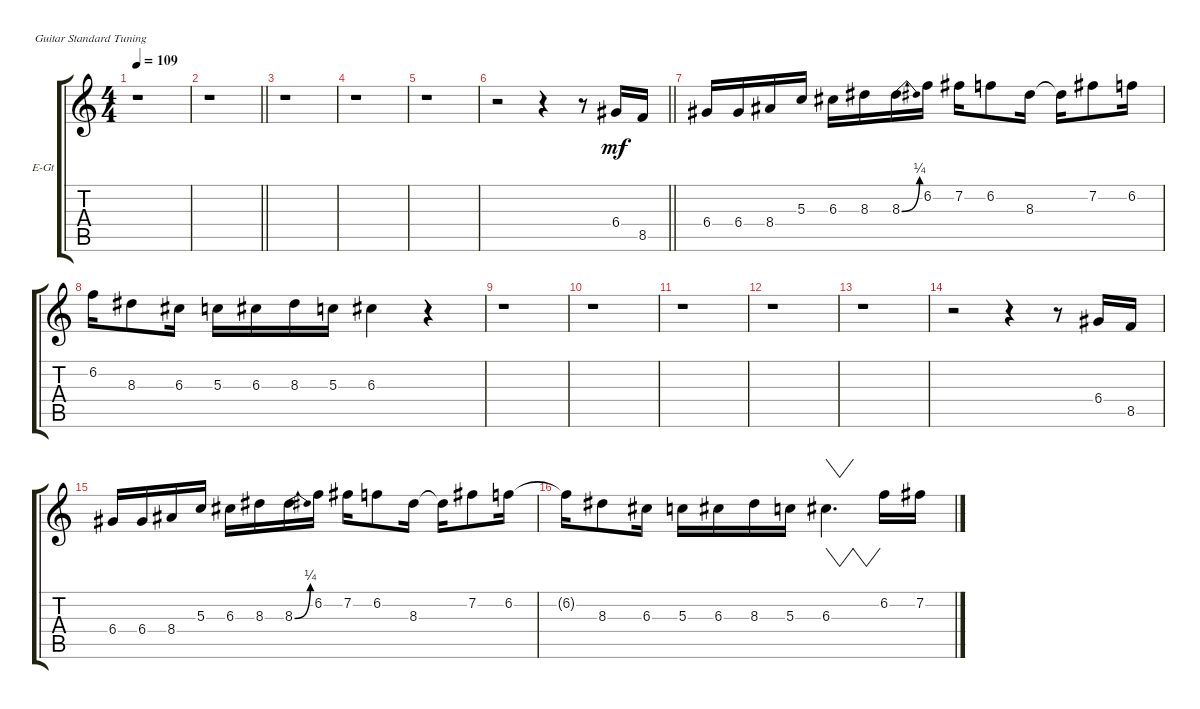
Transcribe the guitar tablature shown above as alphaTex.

\defaultSystemsLayout 4
\bracketExtendMode groupsimilarinstruments
\firstSystemTrackNameOrientation horizontal
\otherSystemsTrackNameOrientation horizontal
\track ("Electric Guitar" "E-Gt") {instrument distortionguitar}
\staff {score tabs}
\tuning (E4 B3 G3 D3 A2 E2)
\ts (4 4)
\tempo 109
\clef g2
\scale
0.25
\ks c
r.1{dy mf} |
\scale
0.25
\barLineRight lightlight
r.1 |
\scale
0.25 r.1 |
r.1 |
r.1 |
\barLineRight lightlight
r.2 r.4 r.8 6.4.16 8.5.16 |
6.4.16 6.4.16 8.4.16 5.3.16 6.3.16 8.3.16 8.3{be (bend 0 0 15 1)}.16 6.2.16 7.2.16 6.2.8 8.3.16 8.3{t}.16 7.2.8 6.2.16 |
6.2.16 8.3.8 6.3.16 5.3.16 6.3.16 8.3.16 5.3.16 6.3.4 r.4 |
r.1 |
r.1 |
r.1 |
r.1 |
r.1 |
r.2 r.4 r.8 6.4.16 8.5.16 |
6.4.16 6.4.16 8.4.16 5.3.16 6.3.16 8.3.16 8.3{be (bend 0 0 15 1)}.16 6.2.16 7.2.16 6.2.8 8.3.16 8.3{t}.16 7.2.8 6.2.16 |
6.2{t}.16 8.3.8 6.3.16 5.3.16 6.3.16 8.3.16 5.3.16 6.3.4{vw d} 6.2.16 7.2.16
